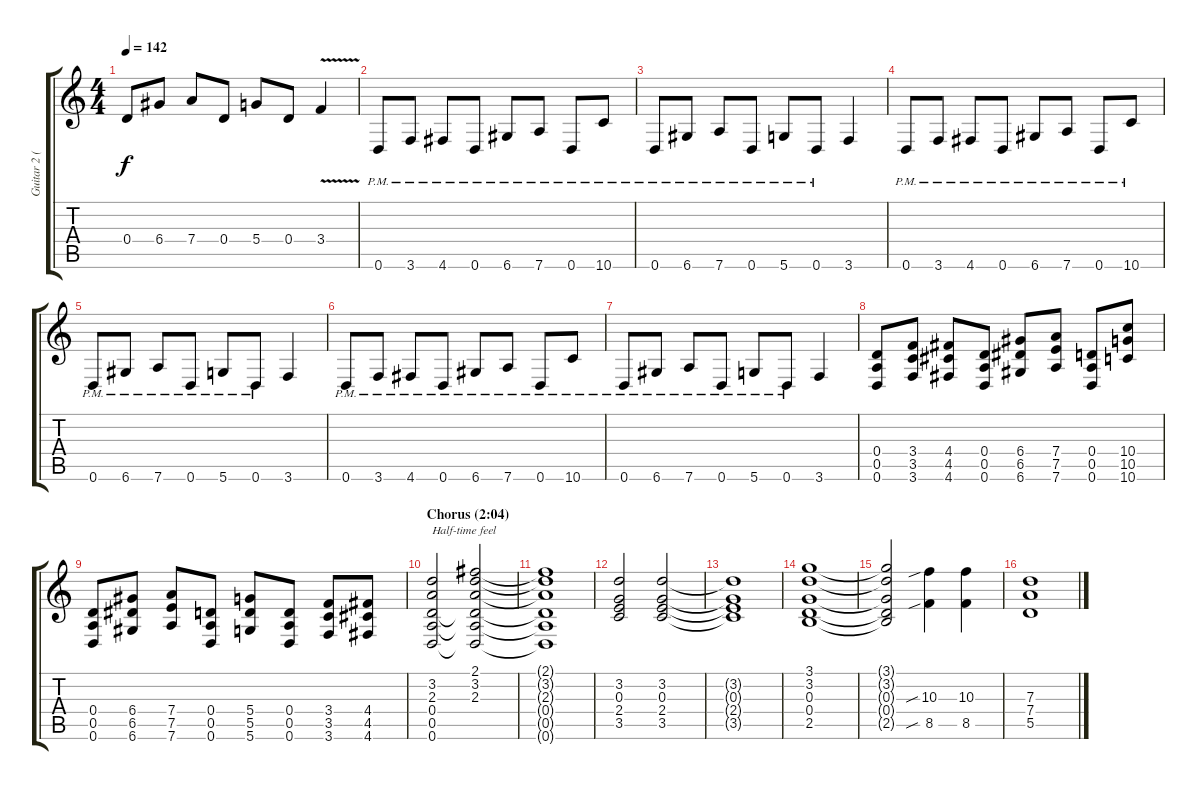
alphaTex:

\track ("Guitar 2 (Dave Kushner)" "Guitar 2 (") {instrument overdrivenguitar}
\staff {score tabs}
\tuning (E4 B3 G3 D3 A2 D2) {hide}
\ts (4 4)
\tempo 142
\clef g2
\ks c
0.4.8{dy f} 6.4.8 7.4.8 0.4.8 5.4.8 0.4.8 3.4{v}.4 |
0.6{pm}.8 3.6{pm}.8 4.6{pm}.8 0.6{pm}.8 6.6{pm}.8 7.6{pm}.8 0.6{pm}.8 10.6{pm}.8 |
0.6{pm}.8 6.6{pm}.8 7.6{pm}.8 0.6{pm}.8 5.6{pm}.8 0.6{pm}.8 3.6.4 |
0.6{pm}.8 3.6{pm}.8 4.6{pm}.8 0.6{pm}.8 6.6{pm}.8 7.6{pm}.8 0.6{pm}.8 10.6{pm}.8 |
0.6{pm}.8 6.6{pm}.8 7.6{pm}.8 0.6{pm}.8 5.6{pm}.8 0.6{pm}.8 3.6.4 |
0.6{pm}.8 3.6{pm}.8 4.6{pm}.8 0.6{pm}.8 6.6{pm}.8 7.6{pm}.8 0.6{pm}.8 10.6{pm}.8 |
0.6{pm}.8 6.6{pm}.8 7.6{pm}.8 0.6{pm}.8 5.6{pm}.8 0.6{pm}.8 3.6.4 |
(0.4 0.5 0.6).8 (3.4 3.5 3.6).8 (4.4 4.5 4.6).8 (0.4 0.5 0.6).8 (6.4 6.5 6.6).8 (7.4 7.5 7.6).8 (0.4 0.5 0.6).8 (10.4 10.5 10.6).8 |
(0.4 0.5 0.6).8 (6.4 6.5 6.6).8 (7.4 7.5 7.6).8 (0.4 0.5 0.6).8 (5.4 5.5 5.6).8 (0.4 0.5 0.6).8 (3.4 3.5 3.6).8 (4.4 4.5 4.6).8 |
\section ("" "Chorus (2:04)")
(3.2 2.3 0.4 0.5 0.6).2{txt "Half-time feel"} (2.1 3.2 2.3 0.4{t} 0.5{t} 0.6{t}).2 |
(2.1{t} 3.2{t} 2.3{t} 0.4{t} 0.5{t} 0.6{t}).1 |
(3.2 0.3 2.4 3.5).2 (3.2 0.3 2.4 3.5).2 |
(3.2{t} 0.3{t} 2.4{t} 3.5{t}).1 |
(3.1 3.2 0.3 0.4 2.5).1 |
(3.1{t} 3.2{t} 0.3{t} 0.4{t} 2.5{t}).2 (10.3{sib} 8.5{sib}).4 (10.3 8.5).4 |
(7.3 7.4 5.5).1
